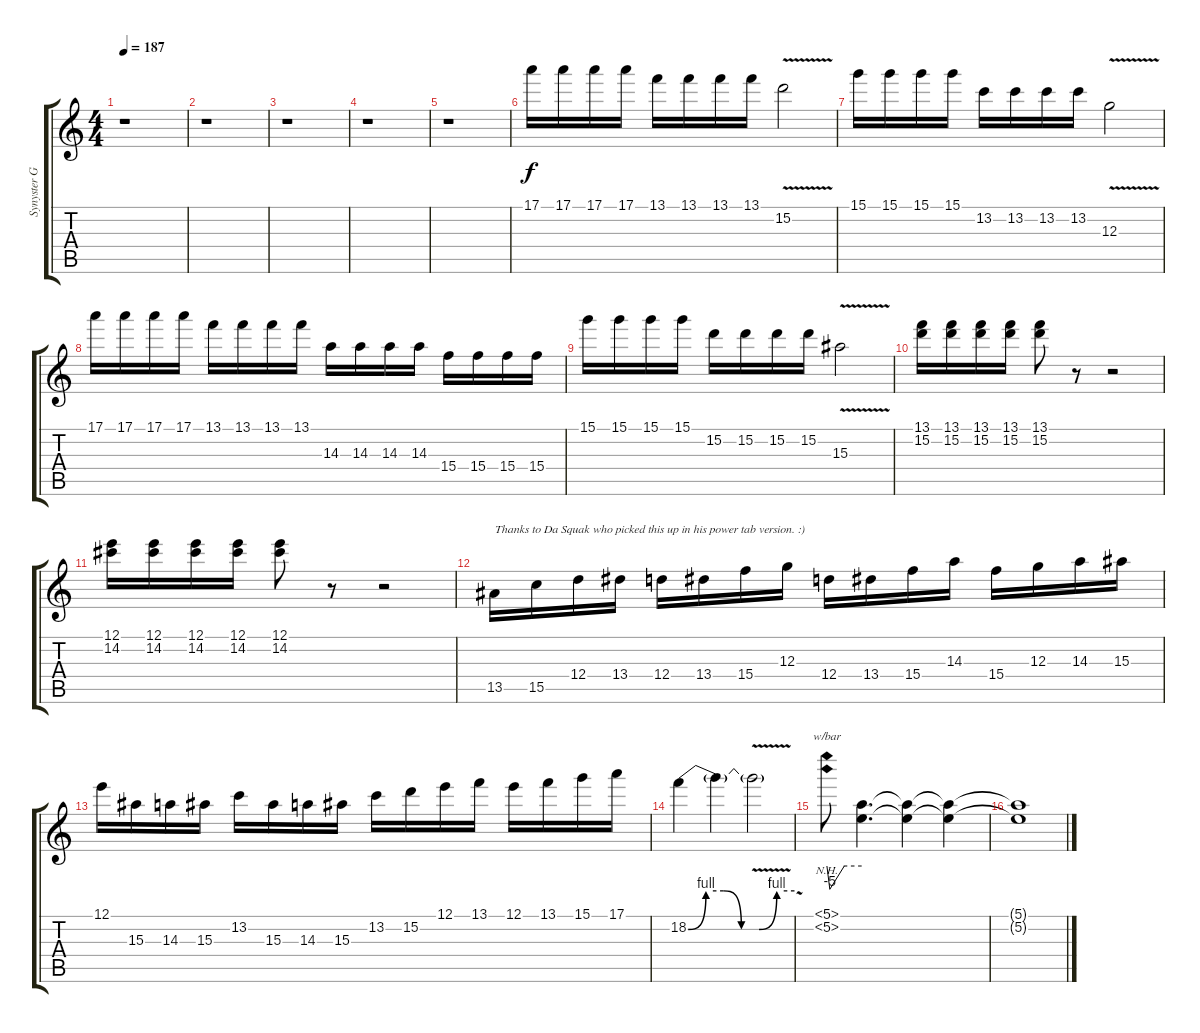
\track ("Synyster Gates (Pan-Solo)" "Synyster G") {instrument distortionguitar}
\staff {score tabs}
\tuning (E4 B3 G3 D3 A2 D2) {hide}
\ts (4 4)
\tempo 187
\clef g2
\ks c
r.1{dy f} |
r.1 |
r.1 |
r.1 |
r.1 |
17.1.16 17.1.16 17.1.16 17.1.16 13.1.16 13.1.16 13.1.16 13.1.16 15.2{v}.2 |
15.1.16 15.1.16 15.1.16 15.1.16 13.2.16 13.2.16 13.2.16 13.2.16 12.3{v}.2 |
17.1.16 17.1.16 17.1.16 17.1.16 13.1.16 13.1.16 13.1.16 13.1.16 14.3.16 14.3.16 14.3.16 14.3.16 15.4.16 15.4.16 15.4.16 15.4.16 |
15.1.16 15.1.16 15.1.16 15.1.16 15.2.16 15.2.16 15.2.16 15.2.16 15.3{v}.2 |
(13.1 15.2).16 (13.1 15.2).16 (13.1 15.2).16 (13.1 15.2).16 (13.1 15.2).8 r.8 r.2 |
(12.1 14.2).16 (12.1 14.2).16 (12.1 14.2).16 (12.1 14.2).16 (12.1 14.2).8 r.8 r.2 |
13.5.16{txt "Thanks to Da Squak who picked this up in his power tab version. :)"} 15.5.16 12.4.16 13.4.16 12.4.16 13.4.16 15.4.16 12.3.16 12.4.16 13.4.16 15.4.16 14.3.16 15.4.16 12.3.16 14.3.16 15.3.16 |
12.1.16 15.3.16 14.3.16 15.3.16 13.2.16 15.3.16 14.3.16 15.3.16 13.2.16 15.2.16 12.1.16 13.1.16 12.1.16 13.1.16 15.1.16 17.1.16 |
18.2{be (custom 0 0 10 4 20 4 30 0 40 0 50 4 60 4)}.4 18.2{t}.4 18.2{v t}.2 |
(5.1{nh} 5.2{nh}).8{tbe (custom default 0 0 5 -20 30 0 60 0)} (5.1{t} 5.2{t}).4{d} (5.1{t} 5.2{t}).4 (5.1{t} 5.2{t}).4 |
(5.1{t} 5.2{t}).1
